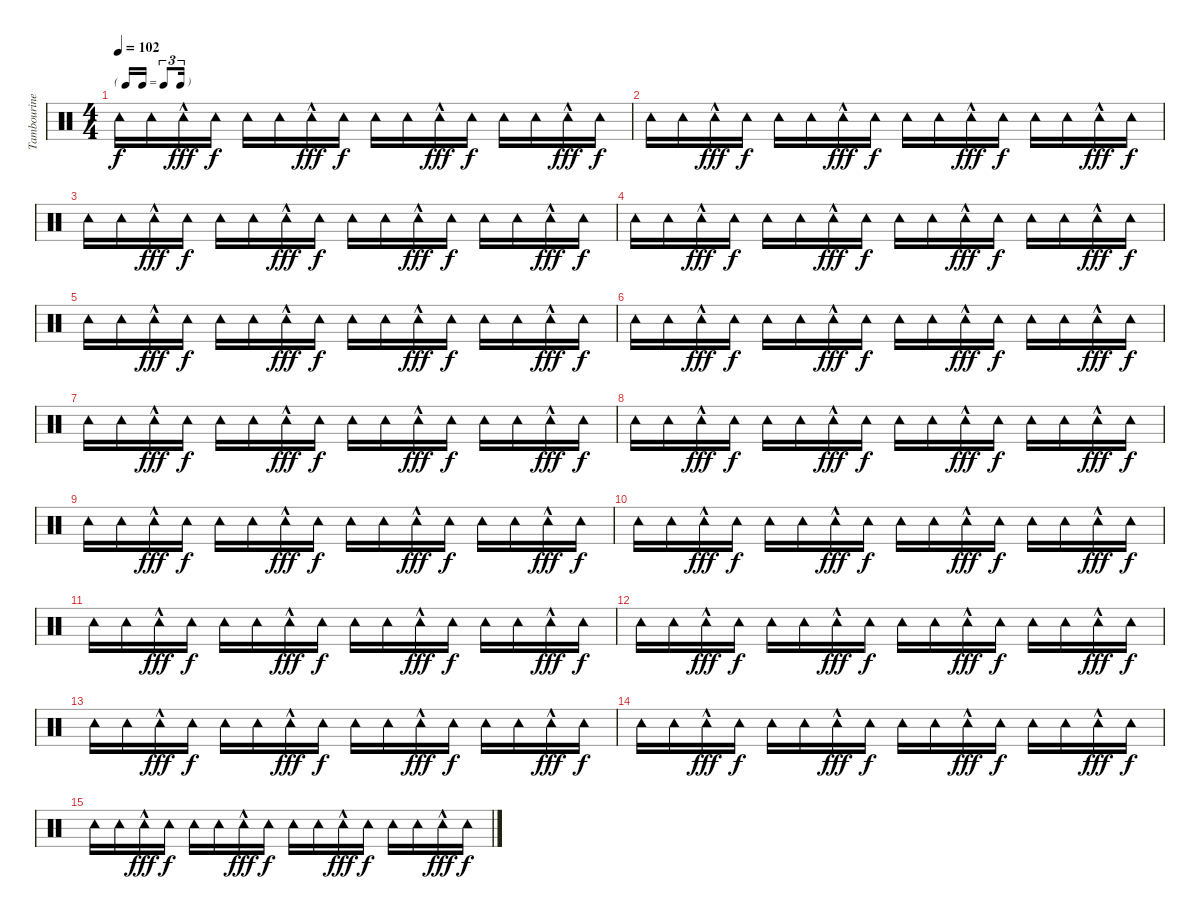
\track ("Tambourine" "Tambourine") {instrument percussion bank 255}
\staff {score}
\articulation defaults
\ts (4 4)
\tf triplet16th
\tempo 102
\clef neutral
\ks c "Tambourine (hit)".16{dy f} "Tambourine (hit)".16 "Tambourine (hit)"{hac}.16{dy fff} "Tambourine (hit)".16{dy f} "Tambourine (hit)".16 "Tambourine (hit)".16 "Tambourine (hit)"{hac}.16{dy fff} "Tambourine (hit)".16{dy f} "Tambourine (hit)".16 "Tambourine (hit)".16 "Tambourine (hit)"{hac}.16{dy fff} "Tambourine (hit)".16{dy f} "Tambourine (hit)".16 "Tambourine (hit)".16 "Tambourine (hit)"{hac}.16{dy fff} "Tambourine (hit)".16{dy f}
|
"Tambourine (hit)".16 "Tambourine (hit)".16 "Tambourine (hit)"{hac}.16{dy fff} "Tambourine (hit)".16{dy f} "Tambourine (hit)".16 "Tambourine (hit)".16 "Tambourine (hit)"{hac}.16{dy fff} "Tambourine (hit)".16{dy f} "Tambourine (hit)".16 "Tambourine (hit)".16 "Tambourine (hit)"{hac}.16{dy fff} "Tambourine (hit)".16{dy f} "Tambourine (hit)".16 "Tambourine (hit)".16 "Tambourine (hit)"{hac}.16{dy fff} "Tambourine (hit)".16{dy f} |
"Tambourine (hit)".16 "Tambourine (hit)".16 "Tambourine (hit)"{hac}.16{dy fff} "Tambourine (hit)".16{dy f} "Tambourine (hit)".16 "Tambourine (hit)".16 "Tambourine (hit)"{hac}.16{dy fff} "Tambourine (hit)".16{dy f} "Tambourine (hit)".16 "Tambourine (hit)".16 "Tambourine (hit)"{hac}.16{dy fff} "Tambourine (hit)".16{dy f} "Tambourine (hit)".16 "Tambourine (hit)".16 "Tambourine (hit)"{hac}.16{dy fff} "Tambourine (hit)".16{dy f} |
"Tambourine (hit)".16 "Tambourine (hit)".16 "Tambourine (hit)"{hac}.16{dy fff} "Tambourine (hit)".16{dy f} "Tambourine (hit)".16 "Tambourine (hit)".16 "Tambourine (hit)"{hac}.16{dy fff} "Tambourine (hit)".16{dy f} "Tambourine (hit)".16 "Tambourine (hit)".16 "Tambourine (hit)"{hac}.16{dy fff} "Tambourine (hit)".16{dy f} "Tambourine (hit)".16 "Tambourine (hit)".16 "Tambourine (hit)"{hac}.16{dy fff} "Tambourine (hit)".16{dy f} |
"Tambourine (hit)".16 "Tambourine (hit)".16 "Tambourine (hit)"{hac}.16{dy fff} "Tambourine (hit)".16{dy f} "Tambourine (hit)".16 "Tambourine (hit)".16 "Tambourine (hit)"{hac}.16{dy fff} "Tambourine (hit)".16{dy f} "Tambourine (hit)".16 "Tambourine (hit)".16 "Tambourine (hit)"{hac}.16{dy fff} "Tambourine (hit)".16{dy f} "Tambourine (hit)".16 "Tambourine (hit)".16 "Tambourine (hit)"{hac}.16{dy fff} "Tambourine (hit)".16{dy f} |
"Tambourine (hit)".16 "Tambourine (hit)".16 "Tambourine (hit)"{hac}.16{dy fff} "Tambourine (hit)".16{dy f} "Tambourine (hit)".16 "Tambourine (hit)".16 "Tambourine (hit)"{hac}.16{dy fff} "Tambourine (hit)".16{dy f} "Tambourine (hit)".16 "Tambourine (hit)".16 "Tambourine (hit)"{hac}.16{dy fff} "Tambourine (hit)".16{dy f} "Tambourine (hit)".16 "Tambourine (hit)".16 "Tambourine (hit)"{hac}.16{dy fff} "Tambourine (hit)".16{dy f} |
"Tambourine (hit)".16 "Tambourine (hit)".16 "Tambourine (hit)"{hac}.16{dy fff} "Tambourine (hit)".16{dy f} "Tambourine (hit)".16 "Tambourine (hit)".16 "Tambourine (hit)"{hac}.16{dy fff} "Tambourine (hit)".16{dy f} "Tambourine (hit)".16 "Tambourine (hit)".16 "Tambourine (hit)"{hac}.16{dy fff} "Tambourine (hit)".16{dy f} "Tambourine (hit)".16 "Tambourine (hit)".16 "Tambourine (hit)"{hac}.16{dy fff} "Tambourine (hit)".16{dy f} |
"Tambourine (hit)".16 "Tambourine (hit)".16 "Tambourine (hit)"{hac}.16{dy fff} "Tambourine (hit)".16{dy f} "Tambourine (hit)".16 "Tambourine (hit)".16 "Tambourine (hit)"{hac}.16{dy fff} "Tambourine (hit)".16{dy f} "Tambourine (hit)".16 "Tambourine (hit)".16 "Tambourine (hit)"{hac}.16{dy fff} "Tambourine (hit)".16{dy f} "Tambourine (hit)".16 "Tambourine (hit)".16 "Tambourine (hit)"{hac}.16{dy fff} "Tambourine (hit)".16{dy f} |
"Tambourine (hit)".16 "Tambourine (hit)".16 "Tambourine (hit)"{hac}.16{dy fff} "Tambourine (hit)".16{dy f} "Tambourine (hit)".16 "Tambourine (hit)".16 "Tambourine (hit)"{hac}.16{dy fff} "Tambourine (hit)".16{dy f} "Tambourine (hit)".16 "Tambourine (hit)".16 "Tambourine (hit)"{hac}.16{dy fff} "Tambourine (hit)".16{dy f} "Tambourine (hit)".16 "Tambourine (hit)".16 "Tambourine (hit)"{hac}.16{dy fff} "Tambourine (hit)".16{dy f} |
"Tambourine (hit)".16 "Tambourine (hit)".16 "Tambourine (hit)"{hac}.16{dy fff} "Tambourine (hit)".16{dy f} "Tambourine (hit)".16 "Tambourine (hit)".16 "Tambourine (hit)"{hac}.16{dy fff} "Tambourine (hit)".16{dy f} "Tambourine (hit)".16 "Tambourine (hit)".16 "Tambourine (hit)"{hac}.16{dy fff} "Tambourine (hit)".16{dy f} "Tambourine (hit)".16 "Tambourine (hit)".16 "Tambourine (hit)"{hac}.16{dy fff} "Tambourine (hit)".16{dy f} |
"Tambourine (hit)".16 "Tambourine (hit)".16 "Tambourine (hit)"{hac}.16{dy fff} "Tambourine (hit)".16{dy f} "Tambourine (hit)".16 "Tambourine (hit)".16 "Tambourine (hit)"{hac}.16{dy fff} "Tambourine (hit)".16{dy f} "Tambourine (hit)".16 "Tambourine (hit)".16 "Tambourine (hit)"{hac}.16{dy fff} "Tambourine (hit)".16{dy f} "Tambourine (hit)".16 "Tambourine (hit)".16 "Tambourine (hit)"{hac}.16{dy fff} "Tambourine (hit)".16{dy f} |
"Tambourine (hit)".16 "Tambourine (hit)".16 "Tambourine (hit)"{hac}.16{dy fff} "Tambourine (hit)".16{dy f} "Tambourine (hit)".16 "Tambourine (hit)".16 "Tambourine (hit)"{hac}.16{dy fff} "Tambourine (hit)".16{dy f} "Tambourine (hit)".16 "Tambourine (hit)".16 "Tambourine (hit)"{hac}.16{dy fff} "Tambourine (hit)".16{dy f} "Tambourine (hit)".16 "Tambourine (hit)".16 "Tambourine (hit)"{hac}.16{dy fff} "Tambourine (hit)".16{dy f} |
"Tambourine (hit)".16 "Tambourine (hit)".16 "Tambourine (hit)"{hac}.16{dy fff} "Tambourine (hit)".16{dy f} "Tambourine (hit)".16 "Tambourine (hit)".16 "Tambourine (hit)"{hac}.16{dy fff} "Tambourine (hit)".16{dy f} "Tambourine (hit)".16 "Tambourine (hit)".16 "Tambourine (hit)"{hac}.16{dy fff} "Tambourine (hit)".16{dy f} "Tambourine (hit)".16 "Tambourine (hit)".16 "Tambourine (hit)"{hac}.16{dy fff} "Tambourine (hit)".16{dy f} |
"Tambourine (hit)".16 "Tambourine (hit)".16 "Tambourine (hit)"{hac}.16{dy fff} "Tambourine (hit)".16{dy f} "Tambourine (hit)".16 "Tambourine (hit)".16 "Tambourine (hit)"{hac}.16{dy fff} "Tambourine (hit)".16{dy f} "Tambourine (hit)".16 "Tambourine (hit)".16 "Tambourine (hit)"{hac}.16{dy fff} "Tambourine (hit)".16{dy f} "Tambourine (hit)".16 "Tambourine (hit)".16 "Tambourine (hit)"{hac}.16{dy fff} "Tambourine (hit)".16{dy f} |
"Tambourine (hit)".16 "Tambourine (hit)".16 "Tambourine (hit)"{hac}.16{dy fff} "Tambourine (hit)".16{dy f} "Tambourine (hit)".16 "Tambourine (hit)".16 "Tambourine (hit)"{hac}.16{dy fff} "Tambourine (hit)".16{dy f} "Tambourine (hit)".16 "Tambourine (hit)".16 "Tambourine (hit)"{hac}.16{dy fff} "Tambourine (hit)".16{dy f} "Tambourine (hit)".16 "Tambourine (hit)".16 "Tambourine (hit)"{hac}.16{dy fff} "Tambourine (hit)".16{dy f}
